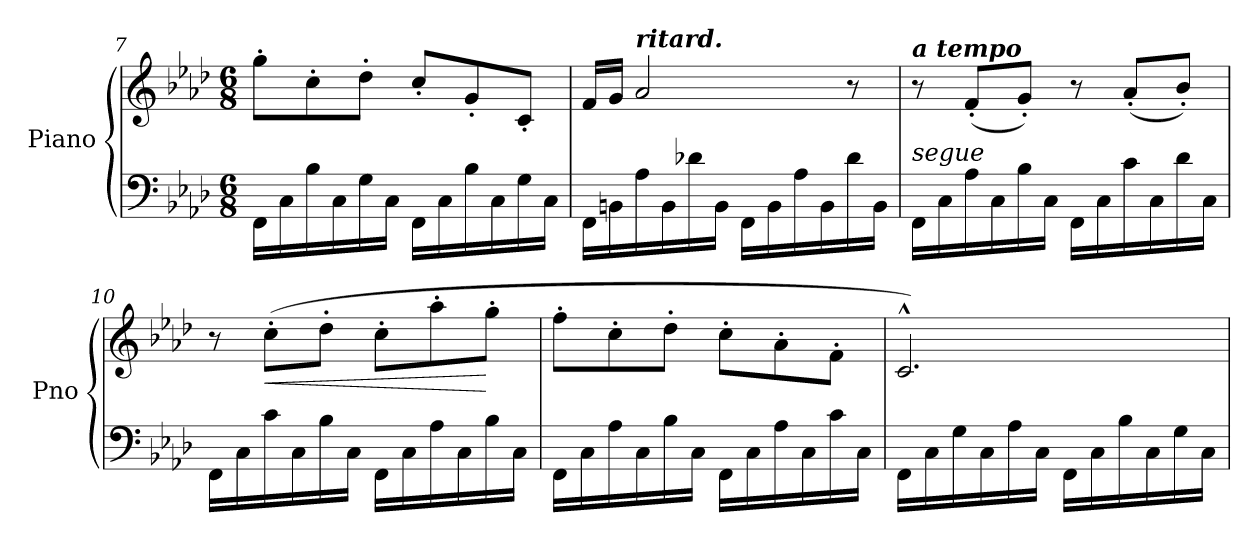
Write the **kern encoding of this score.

**kern	**kern	**dynam
*part1	*part1	*part1
*staff2	*staff1	*staff1/2
*I"Piano	*	*
*I'Pno	*	*
*clefF4	*clefG2	*
*k[b-e-a-d-]	*k[b-e-a-d-]	*
*M6/8	*M6/8	*
=7	=7	=7
16FF\LL	8gg'\L	.
16C\	.	.
16B-\	8cc'\	.
16C\	.	.
16G\	8dd-'\J	.
16C\JJ	.	.
16FF\LL	8cc'/L	.
16C\	.	.
16B-\	8g'/	.
16C\	.	.
16G\	8c'/J	.
16C\JJ	.	.
=8	=8	=8
16FF\LL	16f/LL	.
16BBn\	16g/JJ	.
!	!LO:TX:a:Bi:t=ritard.	!
16A-\	2a-/	.
16BB\	.	.
16d-X\	.	.
16BB\JJ	.	.
16FF\LL	.	.
16BB\	.	.
16A-\	.	.
16BB\	.	.
16d-\	8r	.
16BB\JJ	.	.
!!LO:LB:g=z
=9	=9	=9
!	!LO:TX:a:Bi:t=a tempo	!
!LO:TX:a:i:t=segue	!	!
16FF\LL	8r	.
16C\	.	.
16A-\	(<8f'/L	.
16C\	.	.
16B-\	8g'/J)	.
16C\JJ	.	.
16FF\LL	8r	.
16C\	.	.
16c\	(<8a-'/L	.
16C\	.	.
16d-\	8b-'/J)	.
16C\JJ	.	.
=10	=10	=10
16FF\LL	8r	.
16C\	.	.
!	!	!LO:HP:b
16c\	(>8cc'\L	<
16C\	.	.
16B-\	8dd-'\J	.
16C\JJ	.	.
16FF\LL	8cc'\L	.
16C\	.	.
16A-\	8aa-'\	.
16C\	.	.
16B-\	8gg'\J	[
16C\JJ	.	.
=11	=11	=11
16FF\LL	8ff'\L	.
16C\	.	.
16A-\	8cc'\	.
16C\	.	.
16B-\	8dd-'\J	.
16C\JJ	.	.
16FF\LL	8cc'\L	.
16C\	.	.
16A-\	8a-'\	.
16C\	.	.
16c\	8f'\J	.
16C\JJ	.	.
=12	=12	=12
16FF\LL	2.c^^/)	.
16C\	.	.
16G\	.	.
16C\	.	.
16A-\	.	.
16C\JJ	.	.
16FF\LL	.	.
16C\	.	.
16B-\	.	.
16C\	.	.
16G\	.	.
16C\JJ	.	.
=	=	=
*-	*-	*-
